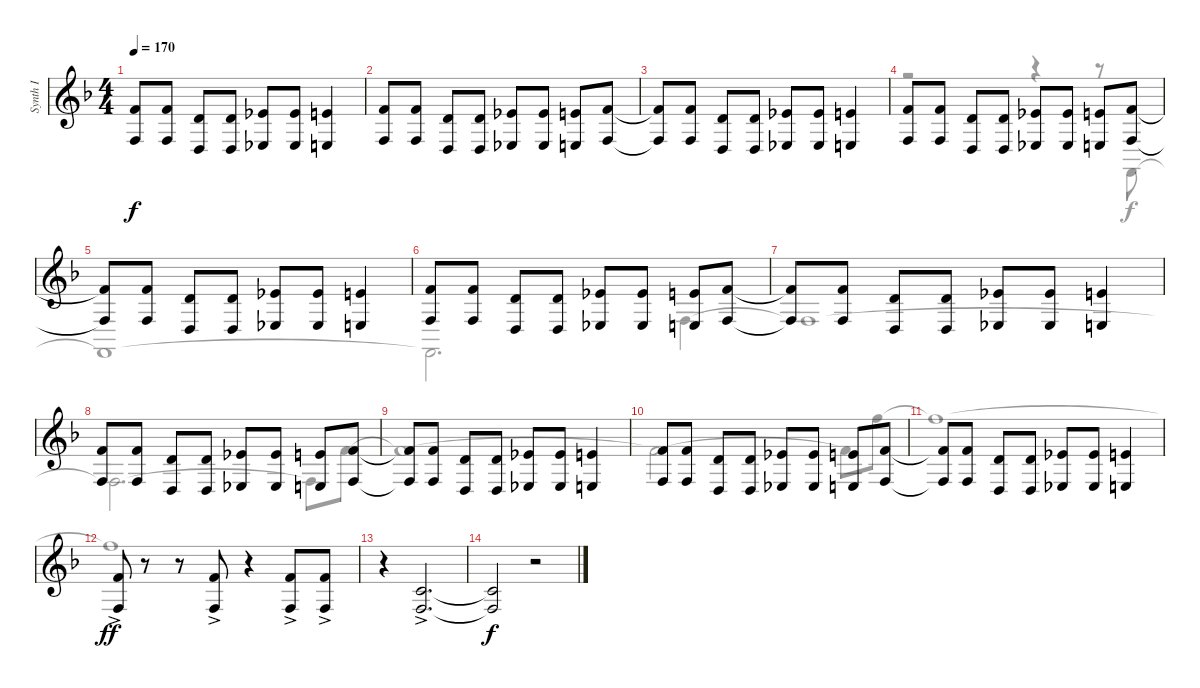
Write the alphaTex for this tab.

\track ("Synth I" "Synth I") {instrument lead6voice}
\staff {score}
\tuning (E4 B3 G3 D3 A2 E2) {hide}
\voice
\ts (4 4)
\tempo 170
\clef g2
\ks f
(1.1{t} 3.4{t}).8{dy f} (1.1 3.4).8 (3.2 0.4).8 (3.2 0.4).8 (4.2 1.4).8 (4.2 1.4).8 (0.1 2.4).4 |
(6.2 3.4).8 (6.2 3.4).8 (3.2 0.4).8 (3.2 0.4).8 (4.2 1.4).8 (4.2 1.4).8 (0.1 2.4).8 (1.1 3.4).8 |
(1.1{t} 3.4{t}).8 (1.1 3.4).8 (3.2 0.4).8 (3.2 0.4).8 (4.2 1.4).8 (4.2 1.4).8 (0.1 2.4).4 |
(6.2 3.4).8 (6.2 3.4).8 (3.2 0.4).8 (3.2 0.4).8 (4.2 1.4).8 (4.2 1.4).8 (0.1 2.4).8 (1.1 3.4).8 |
(1.1{t} 3.4{t}).8 (1.1 3.4).8 (3.2 0.4).8 (3.2 0.4).8 (4.2 1.4).8 (4.2 1.4).8 (0.1 2.4).4 |
(6.2 3.4).8 (6.2 3.4).8 (3.2 0.4).8 (3.2 0.4).8 (4.2 1.4).8 (4.2 1.4).8 (0.1 2.4).8 (1.1 3.4).8 |
(1.1{t} 3.4{t}).8 (1.1 3.4).8 (3.2 0.4).8 (3.2 0.4).8 (4.2 1.4).8 (4.2 1.4).8 (0.1 2.4).4 |
(6.2 3.4).8 (6.2 3.4).8 (3.2 0.4).8 (3.2 0.4).8 (4.2 1.4).8 (4.2 1.4).8 (0.1 2.4).8 (1.1 3.4).8 |
(1.1{t} 3.4{t}).8 (1.1 3.4).8 (3.2 0.4).8 (3.2 0.4).8 (4.2 1.4).8 (4.2 1.4).8 (0.1 2.4).4 |
(6.2 3.4).8 (6.2 3.4).8 (3.2 0.4).8 (3.2 0.4).8 (4.2 1.4).8 (4.2 1.4).8 (0.1 2.4).8 (1.1 3.4).8 |
(1.1{t} 3.4{t}).8 (1.1 3.4).8 (3.2 0.4).8 (3.2 0.4).8 (4.2 1.4).8 (4.2 1.4).8 (0.1 2.4).4 |
(1.1{ac} 3.4{ac}).8{dy ff} r.8 r.8 (1.1{ac} 3.4{ac}).8 r.4 (1.1{ac} 3.4{ac}).8 (1.1{ac} 3.4{ac}).8 |
r.4 (1.2{ac} 3.4{ac}).2{d} |
(1.2{t} 3.4{t}).2{dy f} r.2
\voice
\clef g2
\ottava regular
\simile none
\ks f
|
|
|
r.2 r.4 r.8 1.6.8 |
1.6{t}.1 |
1.6{t}.2{d} 3.4.4 |
3.4{t}.1 |
3.4{t}.2{d} 3.4{t}.8 1.1.8 |
1.1{t}.1 |
1.1{t}.2{d} 1.1{t}.8 13.1.8 |
13.1{t}.1 |
13.1{t}.1 |
|
